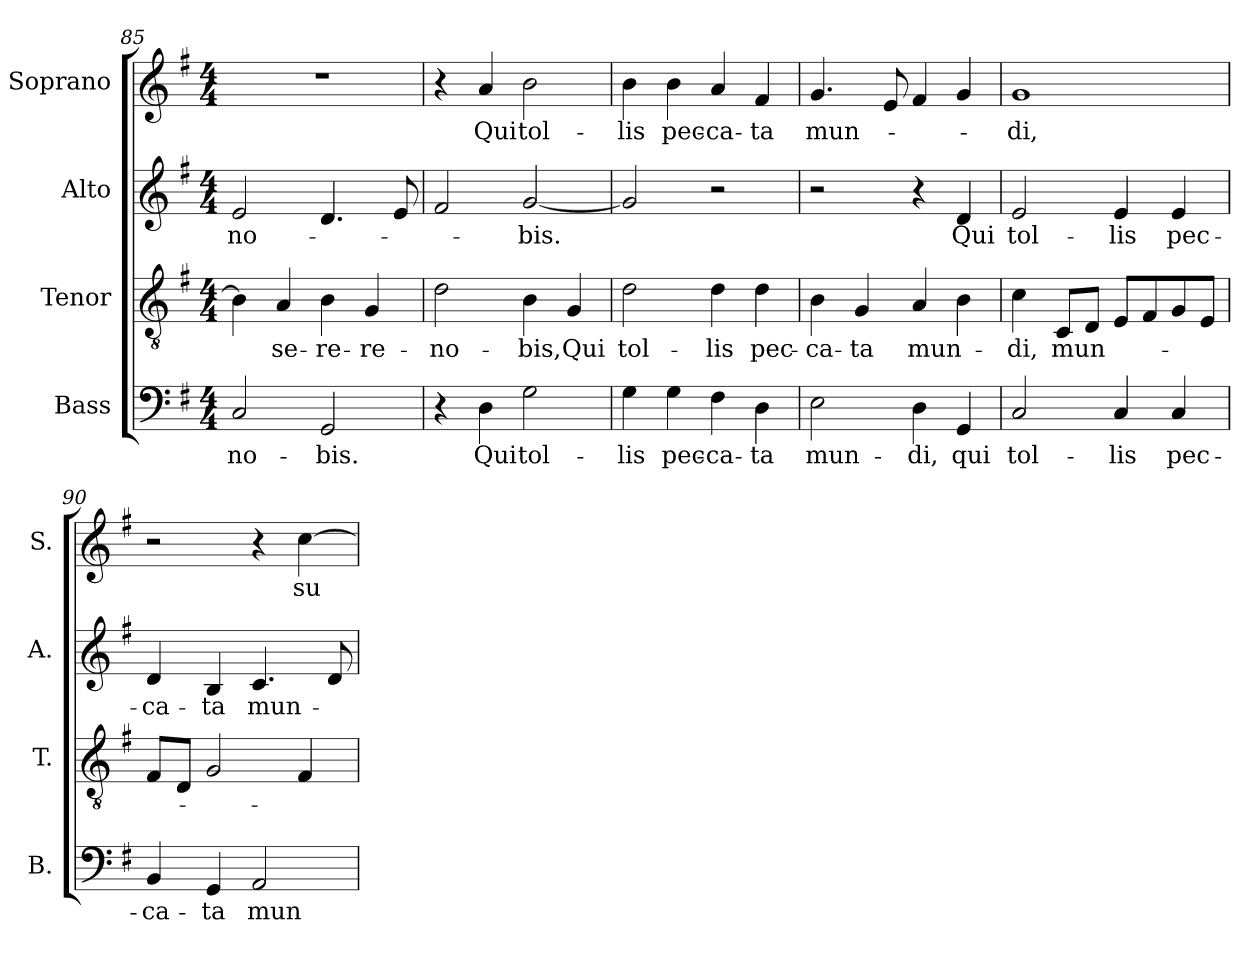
**kern	**text	**kern	**text	**kern	**text	**kern	**text
*part4	*part4	*part3	*part3	*part2	*part2	*part1	*part1
*staff4	*staff4	*staff3	*staff3	*staff2	*staff2	*staff1	*staff1
*I"Bass	*	*I"Tenor	*	*I"Alto	*	*I"Soprano	*
*I'B.	*	*I'T.	*	*I'A.	*	*I'S.	*
*clefF4	*	*clefGv2	*	*clefG2	*	*clefG2	*
*	*	*ITrd7c12	*	*	*	*	*
*k[f#]	*	*k[f#]	*	*k[f#]	*	*k[f#]	*
*G:	*	*G:	*	*G:	*	*G:	*
*M4/4	*	*M4/4	*	*M4/4	*	*M4/4	*
=85	=85	=85	=85	=85	=85	=85	=85
!	!LO:LY:b:color=#000000	!	!	!	!	!	!
!	!	!	!	!	!LO:LY:b:color=#000000	!	!
2Ci/	no-	4BBi\]	.	2ei/	no-	1r	.
!	!	!	!LO:LY:b:color=#000000	!	!	!	!
.	.	4AAi/	-se-	.	.	.	.
!	!LO:LY:b:color=#000000	!	!	!	!	!	!
!	!	!	!LO:LY:b:color=#000000	!	!	!	!
2GGi/	-bis.	4BBi\	-re-	4.di/	.	.	.
!	!	!	!LO:LY:b:color=#000000	!	!	!	!
.	.	4GGi/	-re-	.	.	.	.
.	.	.	.	8ei/	.	.	.
=86	=86	=86	=86	=86	=86	=86	=86
!	!	!	!LO:LY:b:color=#000000	!	!	!	!
4r	.	2Di\	-no-	2f#i/	.	4r	.
!	!LO:LY:b:color=#000000	!	!	!	!	!	!
!	!	!	!	!	!	!	!LO:LY:b:color=#000000
4Di\	Qui	.	.	.	.	4ai/	Qui
!	!LO:LY:b:color=#000000	!	!	!	!	!	!
!	!	!	!LO:LY:b:color=#000000	!	!	!	!
!	!	!	!	!	!LO:LY:b:color=#000000	!	!
!	!	!	!	!	!	!	!LO:LY:b:color=#000000
2Gi\	tol-	4BBi\	-bis,	[2gi/	-bis.	2bi\	tol-
!	!	!	!LO:LY:b:color=#000000	!	!	!	!
.	.	4GGi/	Qui	.	.	.	.
!!LO:LB:g=z
=87	=87	=87	=87	=87	=87	=87	=87
!	!LO:LY:b:color=#000000	!	!	!	!	!	!
!	!	!	!LO:LY:b:color=#000000	!	!	!	!
!	!	!	!	!	!	!	!LO:LY:b:color=#000000
4Gi\	-lis	2Di\	tol-	2gi/]	.	4bi\	-lis
!	!LO:LY:b:color=#000000	!	!	!	!	!	!
!	!	!	!	!	!	!	!LO:LY:b:color=#000000
4Gi\	pec-	.	.	.	.	4bi\	pec-
!	!LO:LY:b:color=#000000	!	!	!	!	!	!
!	!	!	!LO:LY:b:color=#000000	!	!	!	!
!	!	!	!	!	!	!	!LO:LY:b:color=#000000
4F#i\	-ca-	4Di\	-lis	2r	.	4ai/	-ca-
!	!LO:LY:b:color=#000000	!	!	!	!	!	!
!	!	!	!LO:LY:b:color=#000000	!	!	!	!
!	!	!	!	!	!	!	!LO:LY:b:color=#000000
4Di\	-ta	4Di\	pec-	.	.	4f#i/	-ta
=88	=88	=88	=88	=88	=88	=88	=88
!	!LO:LY:b:color=#000000	!	!	!	!	!	!
!	!	!	!LO:LY:b:color=#000000	!	!	!	!
!	!	!	!	!	!	!	!LO:LY:b:color=#000000
2Ei\	mun-	4BBi\	-ca-	2r	.	4.gi/	mun-
!	!	!	!LO:LY:b:color=#000000	!	!	!	!
.	.	4GGi/	-ta	.	.	.	.
.	.	.	.	.	.	8ei/	.
!	!LO:LY:b:color=#000000	!	!	!	!	!	!
!	!	!	!LO:LY:b:color=#000000	!	!	!	!
4Di\	-di,	4AAi/	mun-	4r	.	4f#i/	.
!	!LO:LY:b:color=#000000	!	!	!	!	!	!
!	!	!	!	!	!LO:LY:b:color=#000000	!	!
4GGi/	qui	4BBi\	.	4di/	Qui	4gi/	.
=89	=89	=89	=89	=89	=89	=89	=89
!	!LO:LY:b:color=#000000	!	!	!	!	!	!
!	!	!	!LO:LY:b:color=#000000	!	!	!	!
!	!	!	!	!	!LO:LY:b:color=#000000	!	!
!	!	!	!	!	!	!	!LO:LY:b:color=#000000
2Ci/	tol-	4Ci\	-di,	2ei/	tol-	1gi	-di,
!	!	!	!LO:LY:b:color=#000000	!	!	!	!
.	.	8CCi/L	mun-	.	.	.	.
.	.	8DDi/J	.	.	.	.	.
!	!LO:LY:b:color=#000000	!	!	!	!	!	!
!	!	!	!	!	!LO:LY:b:color=#000000	!	!
4Ci/	-lis	8EEi/L	.	4ei/	-lis	.	.
.	.	8FF#i/	.	.	.	.	.
!	!LO:LY:b:color=#000000	!	!	!	!	!	!
!	!	!	!	!	!LO:LY:b:color=#000000	!	!
4Ci/	pec-	8GGi/	.	4ei/	pec-	.	.
.	.	8EEi/J	.	.	.	.	.
=90	=90	=90	=90	=90	=90	=90	=90
!	!LO:LY:b:color=#000000	!	!	!	!	!	!
!	!	!	!	!	!LO:LY:b:color=#000000	!	!
4BBi/	-ca-	8FF#i/L	.	4di/	-ca-	2r	.
.	.	8DDi/J	.	.	.	.	.
!	!LO:LY:b:color=#000000	!	!	!	!	!	!
!	!	!	!	!	!LO:LY:b:color=#000000	!	!
4GGi/	-ta	2GGi/	.	4Bi/	-ta	.	.
!	!LO:LY:b:color=#000000	!	!	!	!	!	!
!	!	!	!	!	!LO:LY:b:color=#000000	!	!
2AAi/	mun-	.	.	4.ci/	mun-	4r	.
!	!	!	!	!	!	!	!LO:LY:b:color=#000000
.	.	4FF#i/	.	.	.	[4cci\	su-
.	.	.	.	8di/	.	.	.
=	=	=	=	=	=	=	=
*-	*-	*-	*-	*-	*-	*-	*-
